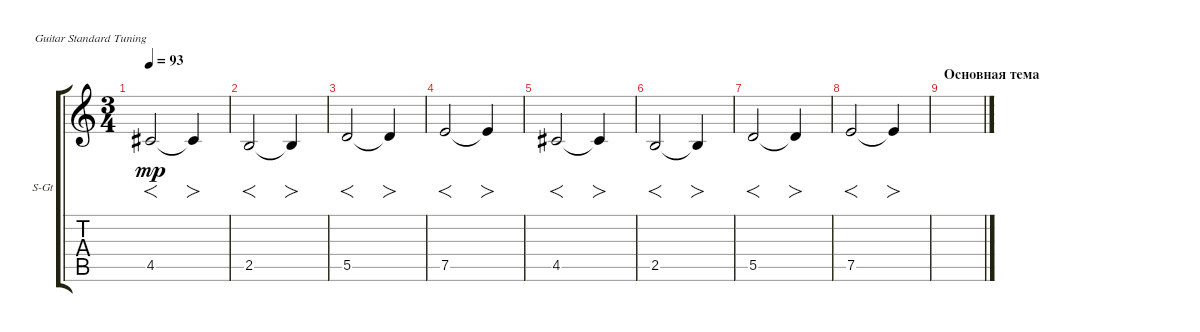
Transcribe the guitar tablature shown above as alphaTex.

\defaultSystemsLayout 4
\bracketExtendMode groupsimilarinstruments
\firstSystemTrackNameOrientation horizontal
\otherSystemsTrackNameOrientation horizontal
\track ("Contrabassoon" "S-Gt") {instrument acousticguitarsteel}
\staff {score tabs}
\tuning (E4 B3 G3 D3 A2 E2)
\ts (3 4)
\tempo 93
\clef g2
\ks c
4.5.2{f dy mp} 4.5{t}.4{fo} |
2.5.2{f} 2.5{t}.4{fo} |
5.5.2{f} 5.5{t}.4{fo} |
7.5.2{f} 7.5{t}.4{fo} |
4.5.2{f} 4.5{t}.4{fo} |
2.5.2{f} 2.5{t}.4{fo} |
5.5.2{f} 5.5{t}.4{fo} |
7.5.2{f} 7.5{t}.4{fo} |
\section ("" "Основная тема")
